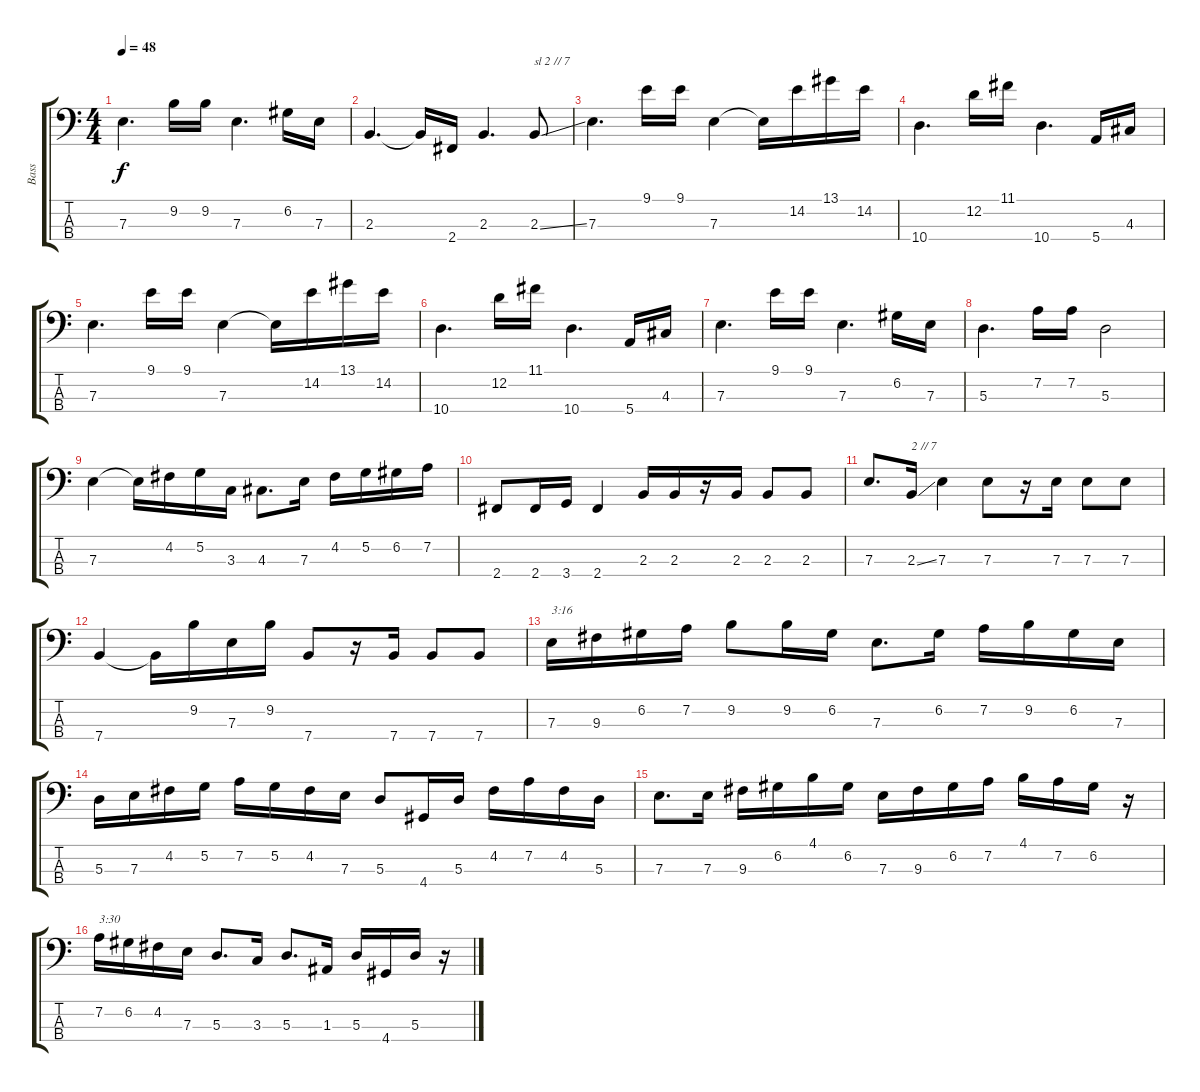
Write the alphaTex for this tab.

\track ("Bass" "Bass") {instrument acousticbass}
\staff {score tabs}
\tuning (G2 D2 A1 E1) {hide}
\ts (4 4)
\tempo 48
\clef f4
\ks c
7.3.4{d dy f} 9.2.16 9.2.16 7.3.4{d} 6.2.16 7.3.16 |
2.3.4{d} 2.3{t}.16 2.4.16 2.3.4{d} 2.3{ss}.8{txt "sl 2 // 7"} |
7.3.4{d} 9.1.16 9.1.16 7.3.4 7.3{t}.16 14.2.16 13.1.16 14.2.16 |
10.4.4{d} 12.2.16 11.1.16 10.4.4{d} 5.4.16 4.3.16 |
7.3.4{d} 9.1.16 9.1.16 7.3.4 7.3{t}.16 14.2.16 13.1.16 14.2.16 |
10.4.4{d} 12.2.16 11.1.16 10.4.4{d} 5.4.16 4.3.16 |
7.3.4{d} 9.1.16 9.1.16 7.3.4{d} 6.2.16 7.3.16 |
5.3.4{d} 7.2.16 7.2.16 5.3.2 |
7.3.4 7.3{t}.16 4.2.16 5.2.16 3.3.16 4.3.8{d} 7.3.16 4.2.16 5.2.16 6.2.16 7.2.16 |
2.4.8 2.4.16 3.4.16 2.4.4 2.3.16 2.3.16 r.16 2.3.16 2.3.8 2.3.8 |
7.3.8{d} 2.3{ss}.16{txt "2 // 7"} 7.3.4 7.3.8 r.16 7.3.16 7.3.8 7.3.8 |
7.4.4 7.4{t}.16 9.2.16 7.3.16 9.2.16 7.4.8 r.16 7.4.16 7.4.8 7.4.8 |
7.3.16{txt "3:16"} 9.3.16 6.2.16 7.2.16 9.2.8 9.2.16 6.2.16 7.3.8{d} 6.2.16 7.2.16 9.2.16 6.2.16 7.3.16 |
5.3.16 7.3.16 4.2.16 5.2.16 7.2.16 5.2.16 4.2.16 7.3.16 5.3.8 4.4.16 5.3.16 4.2.16 7.2.16 4.2.16 5.3.16 |
7.3.8{d} 7.3.16 9.3.16 6.2.16 4.1.16 6.2.16 7.3.16 9.3.16 6.2.16 7.2.16 4.1.16 7.2.16 6.2.16 r.16 |
7.2.16{txt "3:30"} 6.2.16 4.2.16 7.3.16 5.3.8{d} 3.3.16 5.3.8{d} 1.3.16 5.3.16 4.4.16 5.3.16 r.16
